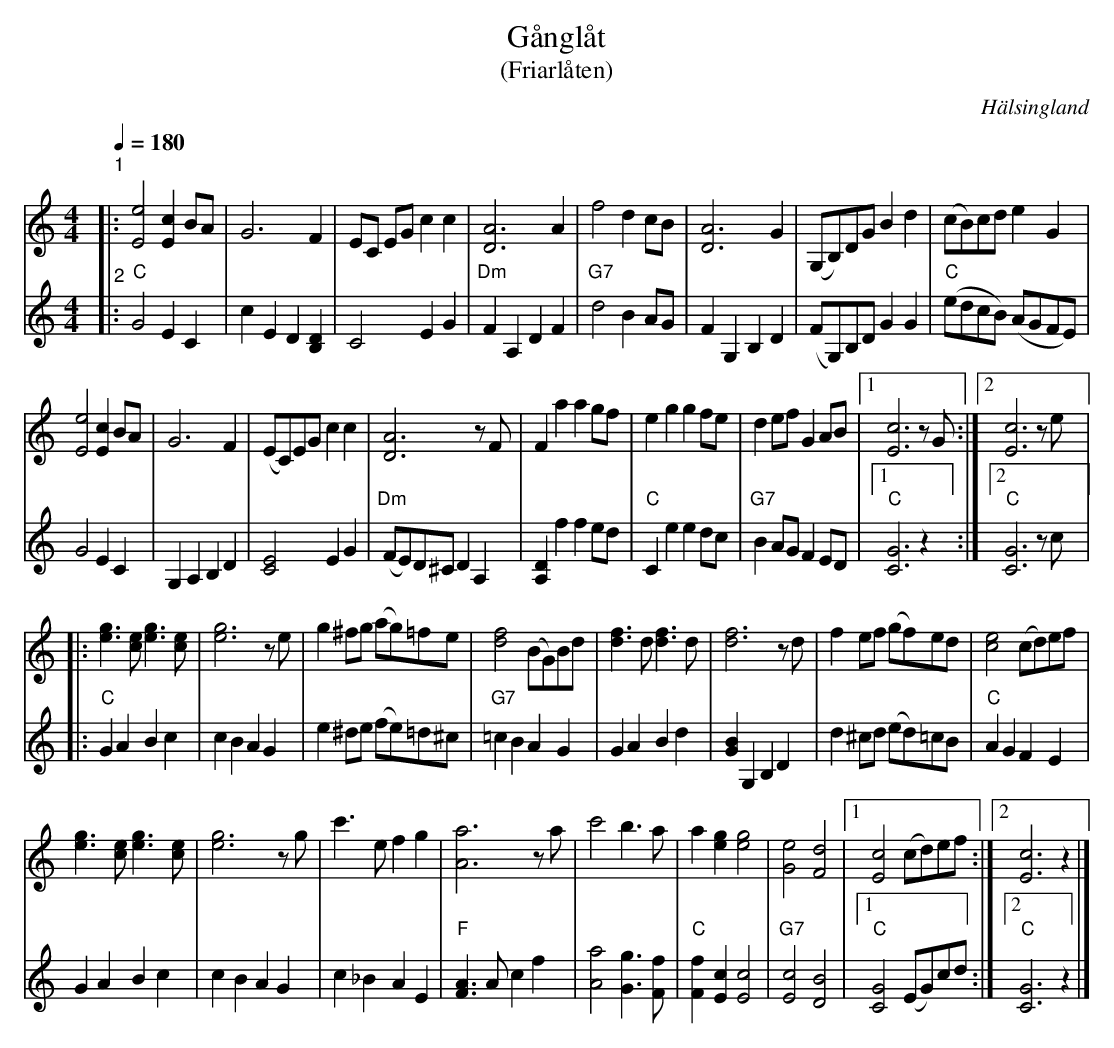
X:1
T:Gånglåt
T:(Friarlåten)
O:Hälsingland
Q:1/4=180
L:1/4
M:4/4
K:C
V:1
"^1" |: [e2E2] [cE]B/A/ | G3 F | E/C/ E/G/ cc | [D3A3] A | f2 dc/B/ | [D3A3] G | (G,/B,/)D/G/ Bd | (c/B/)c/d/ eG |
[e2E2] [cE]B/A/ | G3 F | (E/C/)E/G/ cc | [D3A3] z/ F/ | Fa ag/f/ | eg gf/e/ | de/f/ GA/B/ |1 [E3c3] z/ G/ :|2 [E3c3] z/ e/ |:
[ge]>[ec] [ge]>[ec] | [e3g3] z/ e/ | g^f/g/ (a/g/)=f/e/ | [f2d2] (B/G/)B/d/ | [fd]>d [fd]>d | [f3d3] z/ d/ | fe/f/ (g/f/)e/d/ | [e2c2] (c/d/)e/f/ |
[ge]>[ec] [ge]>[ec] | [e3g3] z/ g/ | c'>e fg | [A3a3] z/ a/ | c'2 b>a | a [ge] [g2e2] | [e2G2] [F2d2] |1 [E2c2] (c/d/)e/f/ :|2 [E3c3] z |]
V:2
"^2"|:"C" G2 EC | c E D [DB,] | C2 EG |"Dm" F A, D F |"G7" d2 BA/G/ | F G, B, D | (F/G,/)B,/D/ GG | "C" (e/d/c/B/) (A/G/F/E/) |
G2 EC | G,A,B,D | [C2E2] EG | "Dm" (F/E/)/D/^C/ D A, | [A,D]ff e/d/ | "C" C eed/c/ |"G7" BA/G/ F E/D/ |1"C" [C3G3] z :|2 "C" [C3G3] z/ c/ |:
"C" GABc | cBAG | e^d/e/ (f/e/)=d/^c/ |"G7" =cBAG | GABd | [GB] G,B,D | d^c/d/ (e/d/)=c/B/ |"C" AGFE |
GABc | cBAG | c_BAE |"F" [FA]>Acf | [A2a2] [Gg]>[Ff] |"C" [fF] [Ec] [E2c2] |"G7" [c2E2][B2D2] |1"C" [C2G2] (E/G/)c/d/ :|2"C" [C3G3] z |]
